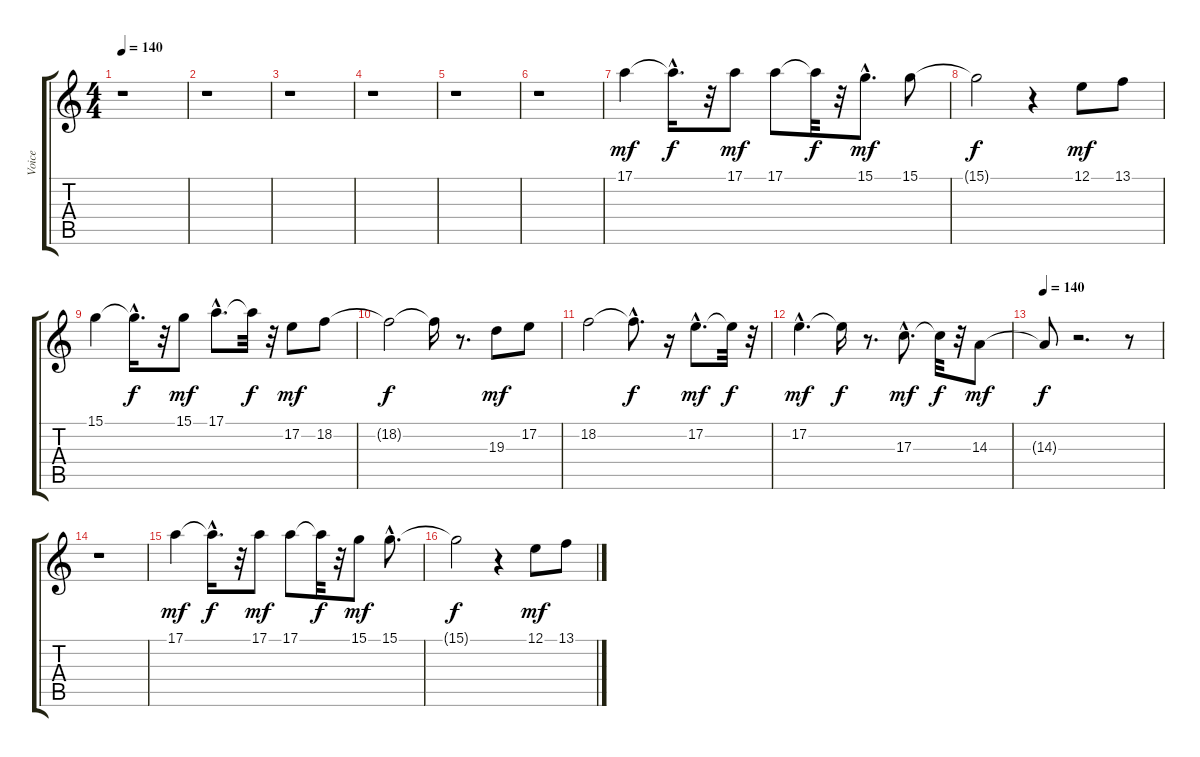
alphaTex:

\track ("Voice" "Voice") {instrument lead4chiff}
\staff {score tabs}
\tuning (E4 B3 G3 D3 A2 E2) {hide}
\ts (4 4)
\tempo 140
\clef g2
\ks c
r.1{dy f} |
r.1 |
r.1 |
r.1 |
r.1 |
r.1 |
17.1.4{dy mf} 17.1{hac t}.16{d dy f} r.32 17.1.8{dy mf} 17.1.8 17.1{t}.32{dy f} r.32 15.1{hac}.8{d dy mf} 15.1.8 |
15.1{t}.2{dy f} r.4 12.1.8{dy mf} 13.1.8 |
15.1.4 15.1{hac t}.16{d dy f} r.32 15.1.8{dy mf} 17.1{hac}.8{d} 17.1{t}.32{dy f} r.32 17.2.8{dy mf} 18.2.8 |
18.2{t}.2{dy f} 18.2{t}.16 r.8{d} 19.3.8{dy mf} 17.2.8 |
18.2.2 18.2{hac t}.8{d dy f} r.16 17.2{hac}.8{d dy mf} 17.2{t}.32{dy f} r.32 |
17.2{hac}.4{d dy mf} 17.2{t}.16{dy f} r.8{d} 17.3{hac}.8{d dy mf} 17.3{t}.32{dy f} r.32 14.3.8{dy mf} |
\tempo 140
14.3{t}.8{dy f} r.2{d} r.8 |
r.1 |
17.1.4{dy mf} 17.1{hac t}.16{d dy f} r.32 17.1.8{dy mf} 17.1.8 17.1{t}.32{dy f} r.32 15.1.8{dy mf} 15.1{hac}.8{d} |
15.1{t}.2{dy f} r.4 12.1.8{dy mf} 13.1.8
